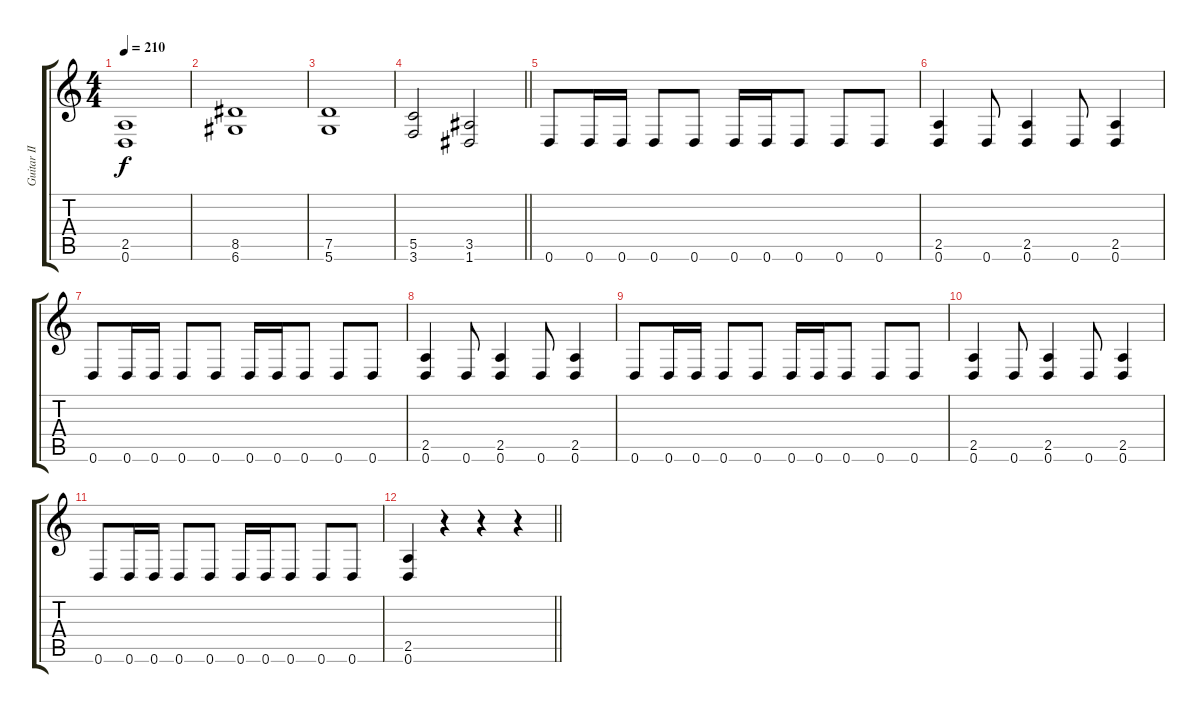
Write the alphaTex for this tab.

\track ("Guitar II" "Guitar II") {instrument distortionguitar}
\staff {score tabs}
\tuning (D4 A3 F3 C3 G2 D2) {hide}
\ts (4 4)
\tempo 210
\clef g2
\ks c
(2.5 0.6).1{dy f} |
(8.5 6.6).1 |
(7.5 5.6).1 |
\barLineRight lightlight
(5.5 3.6).2 (3.5 1.6).2 |
0.6.8 0.6.16 0.6.16 0.6.8 0.6.8 0.6.16 0.6.16 0.6.8 0.6.8 0.6.8 |
(2.5 0.6).4 0.6.8 (2.5 0.6).4 0.6.8 (2.5 0.6).4 |
0.6.8 0.6.16 0.6.16 0.6.8 0.6.8 0.6.16 0.6.16 0.6.8 0.6.8 0.6.8 |
(2.5 0.6).4 0.6.8 (2.5 0.6).4 0.6.8 (2.5 0.6).4 |
0.6.8 0.6.16 0.6.16 0.6.8 0.6.8 0.6.16 0.6.16 0.6.8 0.6.8 0.6.8 |
(2.5 0.6).4 0.6.8 (2.5 0.6).4 0.6.8 (2.5 0.6).4 |
0.6.8 0.6.16 0.6.16 0.6.8 0.6.8 0.6.16 0.6.16 0.6.8 0.6.8 0.6.8 |
\barLineRight lightlight
(2.5 0.6).4 r.4 r.4 r.4
